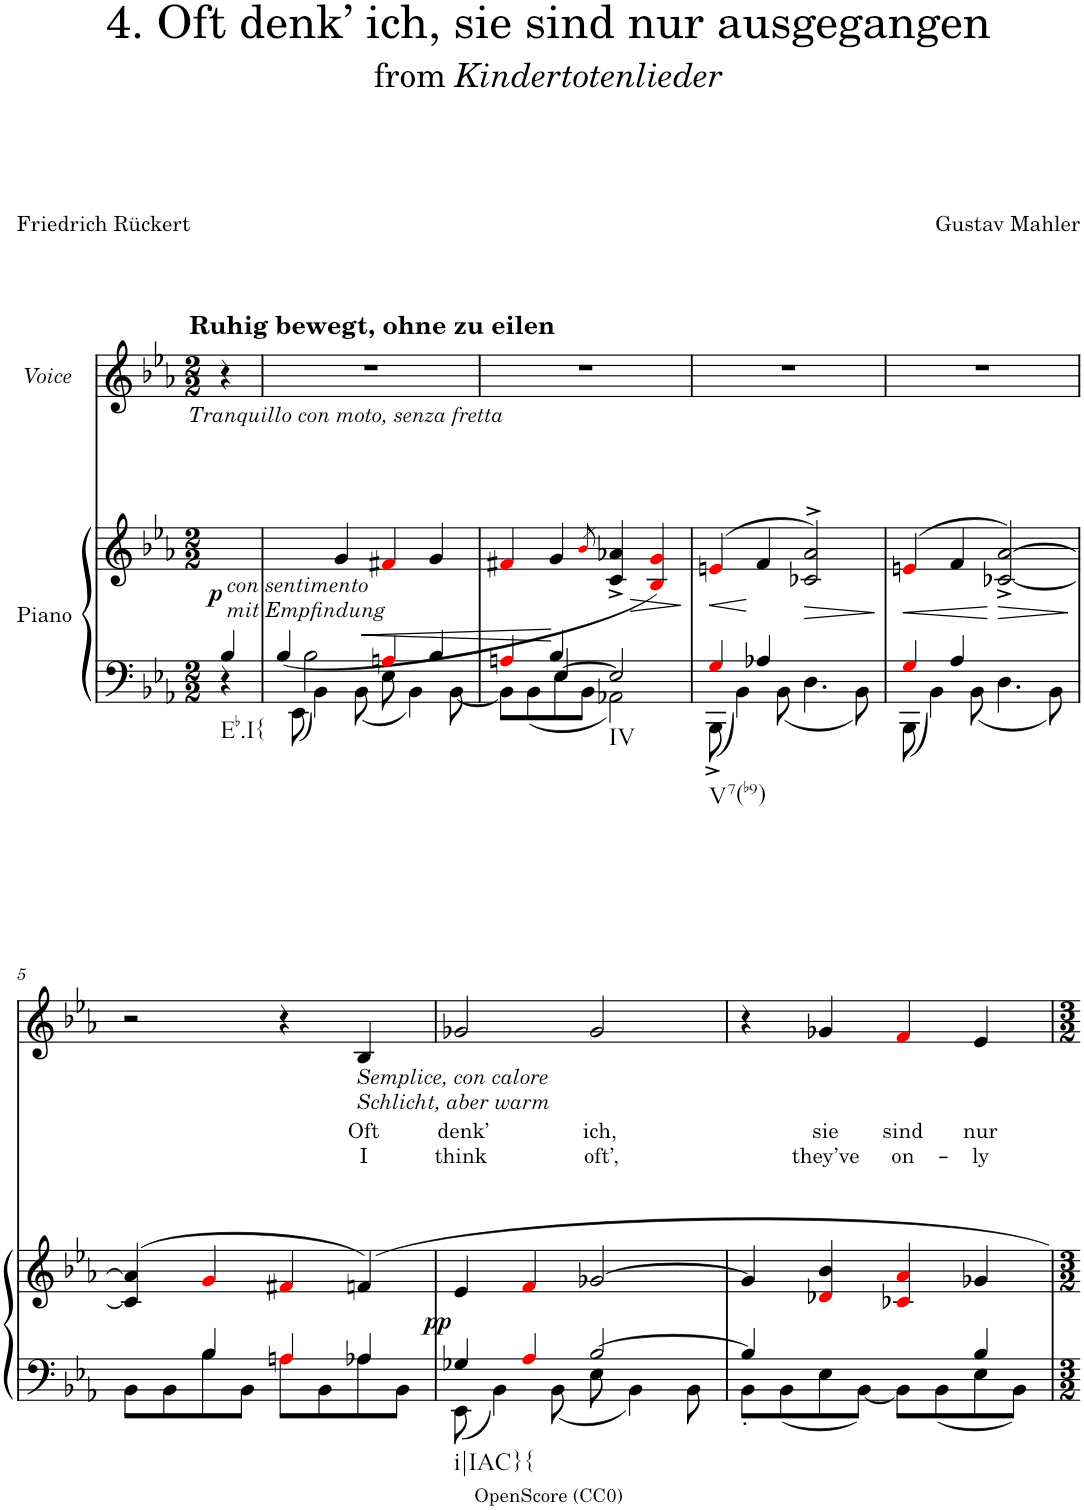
**kern	**kern	**dynam	**kern	**text	**text
*part2	*part2	*part2	*part1	*part1	*part1
*staff3	*staff2	*staff2/3	*staff1	*staff1	*staff1
*I"Piano	*	*	*I"Voice	*	*
*I'Pno	*	*	*	*	*
*clefF4	*clefG2	*	*clefG2	*	*
*k[b-e-a-]	*k[b-e-a-]	*	*k[b-e-a-]	*	*
*M2/2	*M2/2	*	*M2/2	*	*
=	=	=	=	=	=
*^	*	*	*	*	*
!	!	!	!	!LO:TX:a:B:t=Ruhig bewegt, ohne zu eilen	!	!
!	!	!	!	!LO:TX:b:i:t=Tranquillo con moto, senza fretta	!	!
!	!	!LO:TX:b:i:t=con sentimento	!	!	!	!
!	!	!LO:TX:b:t=mit Empfindung	!	!	!	!
!LO:TX:b:t=Eb.I{	!	!	!	!	!	!
!	!	!	!LO:DY:b	!	!	!
4B-/	4r	4ryy	p	4r	.	.
=1	=1	=1	=1	=1	=1	=1
*	*^	*	*	*	*	*
(4B-/	2B-\	8EE-\	4ryy	.	1r	.	.
.	.	4BB-\	.	.	.	.	.
2.ryy	.	.	4g/	.	.	.	.
.	.	8BB-\	.	.	.	.	.
!	!	!	!	!LO:HP:b	!	!	!
.	4Ani/	8E-\	4f#Xi/	<	.	.	.
.	.	4BB-\	.	.	.	.	.
.	4B-/	.	4g/	.	.	.	.
.	.	[8BB-\	.	.	.	.	.
=2	=2	=2	=2	=2	=2	=2	=2
4Ani/	8BB-\L]	4ryy	4f#Xi/	.	1r	.	.
.	8BB-\	.	.	.	.	.	.
[4E-/	8E-\	4B-/	4g/	[	.	.	.
.	8BB-\J	.	.	.	.	.	.
.	.	.	8qb-i/	.	.	.	.
!LO:TX:b:t=IV	!	!	!	!	!	!	!
2E-/]	2AA-X\	2ryy	4c/^ 4a-X/^	.	.	.	.
.	.	.	4B-i/ 4gi/)	.	.	.	.
*	*v	*v	*	*	*	*	*
=3	=3	=3	=3	=3	=3	=3
!LO:TX:b:t=V7(b9)	!	!	!	!	!	!
!	!	!	!LO:HP:b	!	!	!
4Gi/	8BBB-^\	(>4eni/	<	1r	.	.
.	4BB-\	.	.	.	.	.
4A-X/	.	4f/	[	.	.	.
.	8BB-\	.	.	.	.	.
!	!	!	!LO:HP:b	!	!	!
2ryy	4.D\	2c-X/^> 2a-/^>)	>	.	.	.
.	8BB-\	.	.	.	.	.
*v	*v	*	*	*	*	*
.	.	]	.	.	.
=4	=4	=4	=4	=4	=4
*^	*	*	*	*	*
!	!	!	!LO:HP:b	!	!	!
4Gi/	8BBB-\	(>4eni/	<	1r	.	.
.	4BB-\	.	.	.	.	.
4A-/	.	4f/	.	.	.	.
.	8BB-\	.	.	.	.	.
!	!	!	!LO:HP:n=1:b	!	!	!
2ryy	4.D\	[2c-X/^ [2a-/^)	[ >	.	.	.
.	8BB-\	.	.	.	.	.
*v	*v	*	*	*	*	*
.	.	]	.	.	.
!!LO:LB:g=z
=5	=5	=5	=5	=5	=5
*^	*	*	*	*	*
4ryy	8BB-\L	(>4c-/] 4a-/]	.	2r	.	.
.	8BB-\	.	.	.	.	.
4B-/	8B-\	4gi/	.	.	.	.
.	8BB-\J	.	.	.	.	.
4Ani/	8Ai\L	4f#Xi/	.	4r	.	.
.	8BB-\	.	.	.	.	.
!	!	!	!	!LO:TX:b:i:t=Semplice, con calore	!	!
!	!	!	!	!LO:TX:b:t=Schlicht, aber warm	!	!
!	!	!	!	!	!LO:LY:b	!LO:LY:b
4A-X/	8A-\	4fn/)	.	4B-/	Oft	I
.	8BB-\J	.	.	.	.	.
=6	=6	=6	=6	=6	=6	=6
!LO:TX:b:t=i|IAC}{	!	!	!	!	!	!
!	!	!	!LO:DY:b	!	!LO:LY:b	!LO:LY:b
4G-X/	8EE-\	4e-/	pp	2g-X/	denk’	think
.	4BB-\	.	.	.	.	.
4A-i/	.	4fi/	.	.	.	.
.	8BB-\	.	.	.	.	.
!	!	!	!	!	!LO:LY:b	!LO:LY:b
[2B-/	8E-\	[>2g-X/	.	2g-/	ich,	oft’,
.	4BB-\	.	.	.	.	.
.	8BB-\	.	.	.	.	.
=7	=7	=7	=7	=7	=7	=7
4B-/]	8BB-'\L	4g-/]	.	4r	.	.
.	8BB-\	.	.	.	.	.
!	!	!	!	!	!LO:LY:b	!LO:LY:b
4ryy	8E-\	4d-Xi/ 4b-/	.	4g-X/	sie	they’ve
.	[8BB-\J	.	.	.	.	.
!	!	!	!	!	!LO:LY:b	!LO:LY:b
4ryy	8BB-\L]	4c-Xi/ 4a-i/	.	4fi/	sind	on-
.	8BB-\	.	.	.	.	.
!	!	!	!	!	!LO:LY:b	!LO:LY:b
4B-/	8E-\	4g-X/	.	4e-/	nur	-ly
.	8BB-\J	.	.	.	.	.
*v	*v	*	*	*	*	*
=	=	=	=	=	=
*-	*-	*-	*-	*-	*-
